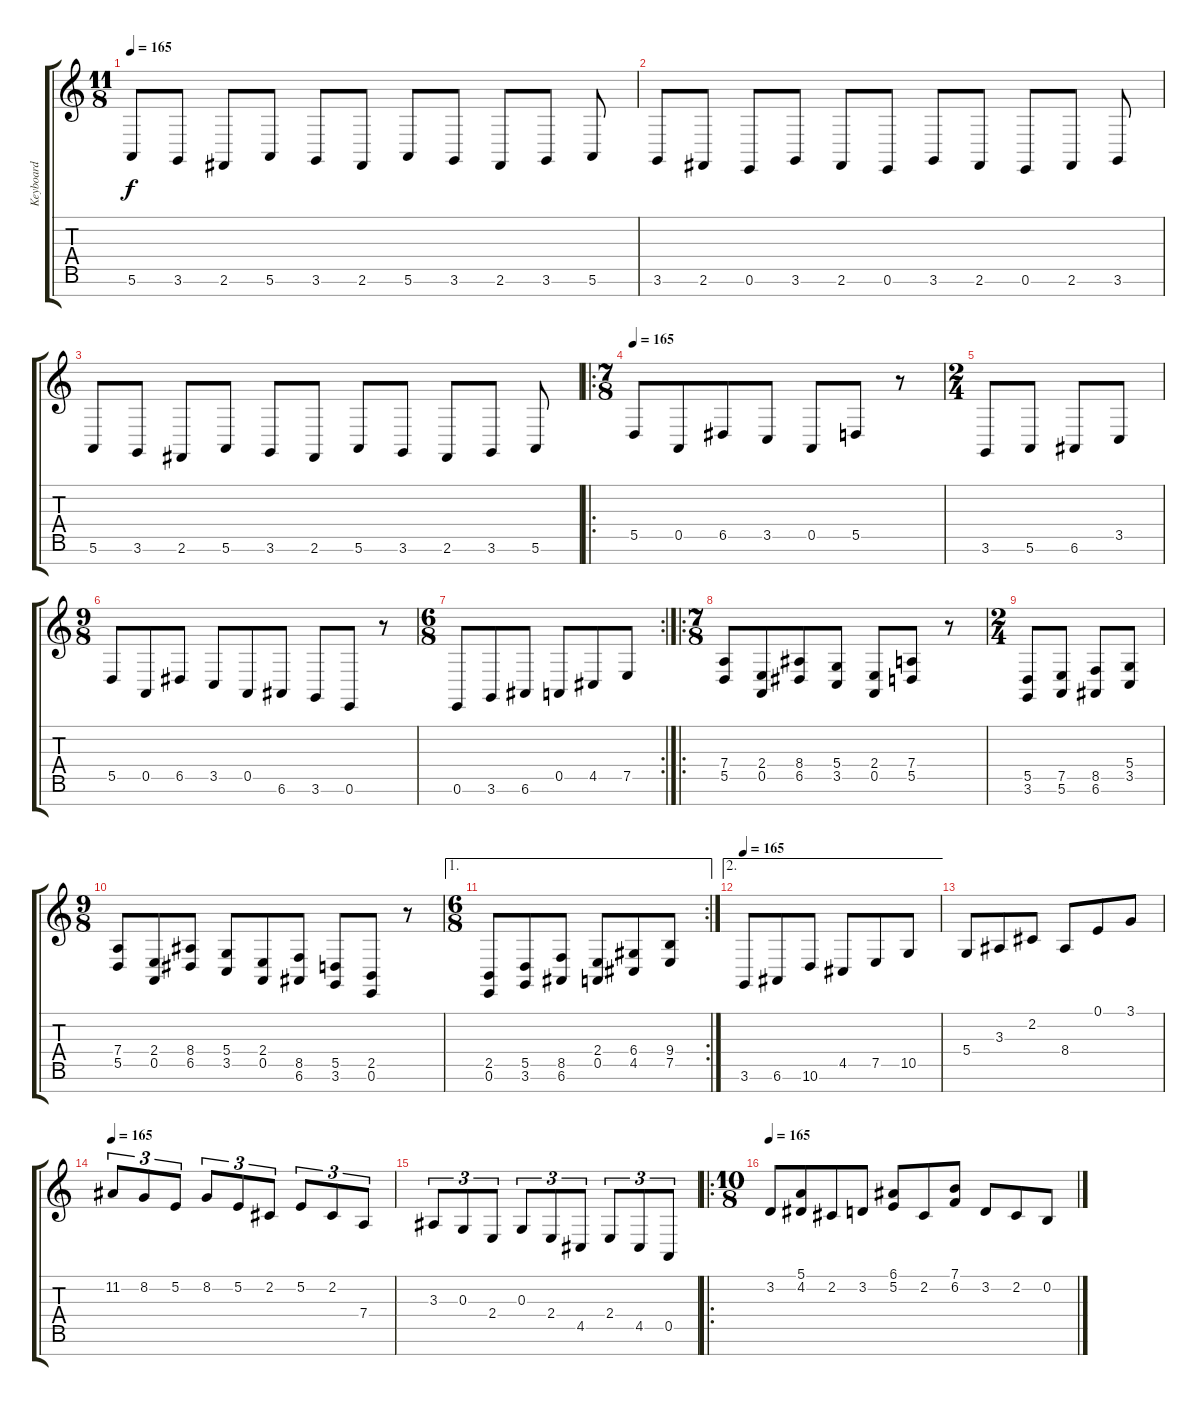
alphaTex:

\track ("Keyboard" "Keyboard") {instrument brightacousticpiano}
\staff {score tabs}
\tuning (E4 B3 G3 D3 A2 E2 B1) {hide}
\ts (11 8)
\tempo 165
\clef g2
\ks c
5.6.8{dy f} 3.6.8 2.6.8 5.6.8 3.6.8 2.6.8 5.6.8 3.6.8 2.6.8 3.6.8 5.6.8 |
3.6.8 2.6.8 0.6.8 3.6.8 2.6.8 0.6.8 3.6.8 2.6.8 0.6.8 2.6.8 3.6.8 |
5.6.8 3.6.8 2.6.8 5.6.8 3.6.8 2.6.8 5.6.8 3.6.8 2.6.8 3.6.8 5.6.8 |
\ro
\ts (7 8)
\tempo 165
5.5.8 0.5.8 6.5.8 3.5.8 0.5.8 5.5.8 r.8 |
\ts (2 4)
3.6.8 5.6.8 6.6.8 3.5.8 |
\ts (9 8)
5.5.8 0.5.8 6.5.8 3.5.8 0.5.8 6.6.8 3.6.8 0.6.8 r.8 |
\rc 2
\ts (6 8)
0.6.8 3.6.8 6.6.8 0.5.8 4.5.8 7.5.8 |
\ro
\ts (7 8)
(7.4 5.5).8 (2.4 0.5).8 (8.4 6.5).8 (5.4 3.5).8 (2.4 0.5).8 (7.4 5.5).8 r.8 |
\ts (2 4)
(5.5 3.6).8 (7.5 5.6).8 (8.5 6.6).8 (5.4 3.5).8 |
\ts (9 8)
(7.4 5.5).8 (2.4 0.5).8 (8.4 6.5).8 (5.4 3.5).8 (2.4 0.5).8 (8.5 6.6).8 (5.5 3.6).8 (2.5 0.6).8 r.8 |
\ae 1
\rc 2
\ts (6 8)
(2.5 0.6).8 (5.5 3.6).8 (8.5 6.6).8 (2.4 0.5).8 (6.4 4.5).8 (9.4 7.5).8 |
\ae 2
\tempo 165
3.6.8 6.6.8 10.6.8 4.5.8 7.5.8 10.5.8 |
5.4.8 3.3.8 2.2.8 8.4.8 0.1.8 3.1.8 |
\tempo 165
11.2.8{tu (3 2)} 8.2.8{tu (3 2)} 5.2.8{tu (3 2)} 8.2.8{tu (3 2)} 5.2.8{tu (3 2)} 2.2.8{tu (3 2)} 5.2.8{tu (3 2)} 2.2.8{tu (3 2)} 7.4.8{tu (3 2)} |
3.3.8{tu (3 2)} 0.3.8{tu (3 2)} 2.4.8{tu (3 2)} 0.3.8{tu (3 2)} 2.4.8{tu (3 2)} 4.5.8{tu (3 2)} 2.4.8{tu (3 2)} 4.5.8{tu (3 2)} 0.5.8{tu (3 2)} |
\ro
\ts (10 8)
\tempo 165
3.2.8{instrument brightacousticpiano} (5.1 4.2).8 2.2.8 3.2.8 (6.1 5.2).8 2.2.8 (7.1 6.2).8 3.2.8 2.2.8 0.2.8
